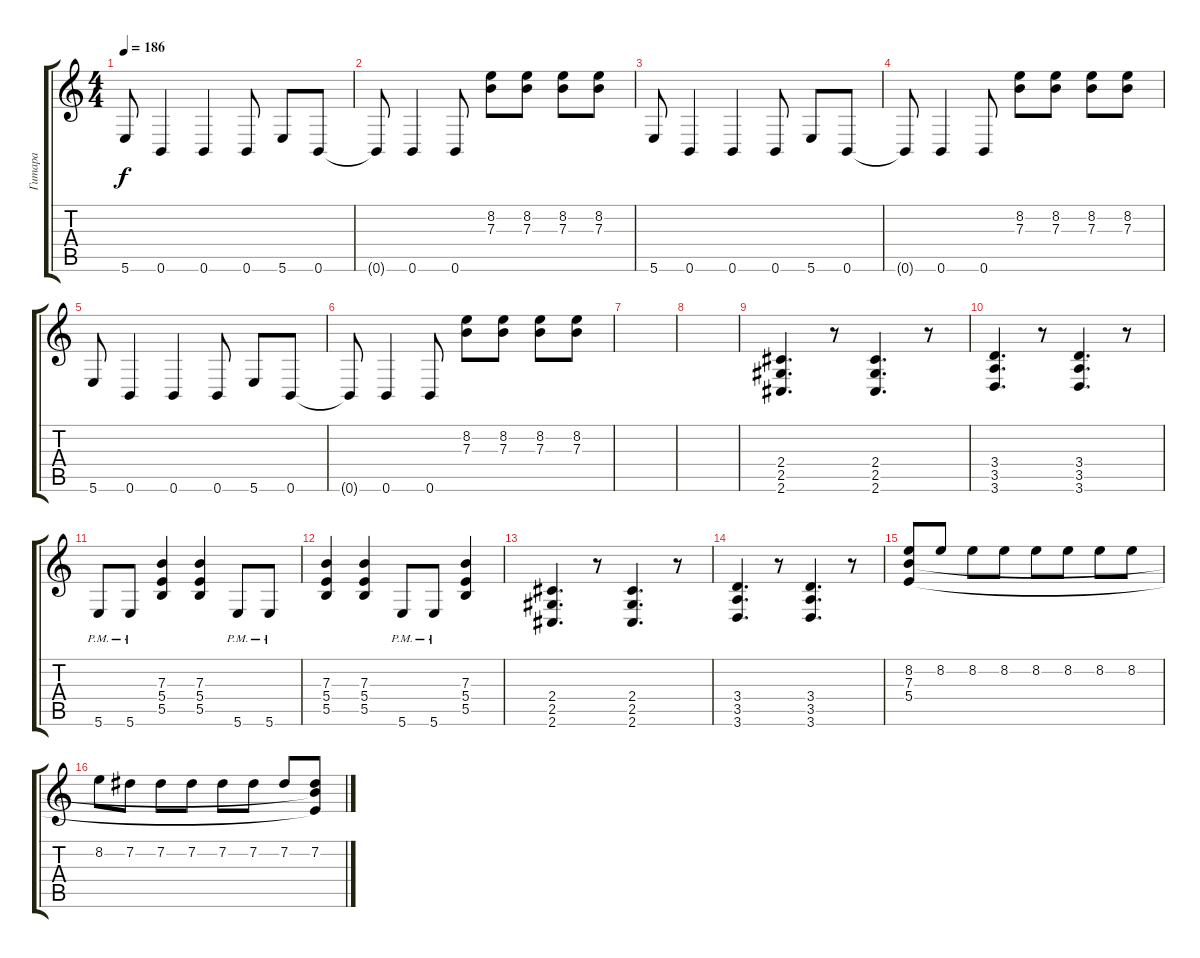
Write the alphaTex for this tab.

\track ("Гитара" "Гитара") {instrument distortionguitar}
\staff {score tabs}
\tuning (Db4 Ab3 E3 B2 Gb2 B1) {hide}
\ts (4 4)
\tempo 186
\clef g2
\ks c
5.6.8{dy f} 0.6.4 0.6.4 0.6.8 5.6.8 0.6.8 |
0.6{t}.8 0.6.4 0.6.8 (8.2 7.3).8 (8.2 7.3).8 (8.2 7.3).8 (8.2 7.3).8 |
5.6.8 0.6.4 0.6.4 0.6.8 5.6.8 0.6.8 |
0.6{t}.8 0.6.4 0.6.8 (8.2 7.3).8 (8.2 7.3).8 (8.2 7.3).8 (8.2 7.3).8 |
5.6.8 0.6.4 0.6.4 0.6.8 5.6.8 0.6.8 |
0.6{t}.8 0.6.4 0.6.8 (8.2 7.3).8 (8.2 7.3).8 (8.2 7.3).8 (8.2 7.3).8 |
|
|
(2.4 2.5 2.6).4{d} r.8 (2.4 2.5 2.6).4{d} r.8 |
(3.4 3.5 3.6).4{d} r.8 (3.4 3.5 3.6).4{d} r.8 |
5.6{pm}.8 5.6{pm}.8 (7.3 5.4 5.5).4 (7.3 5.4 5.5).4 5.6{pm}.8 5.6{pm}.8 |
(7.3 5.4 5.5).4 (7.3 5.4 5.5).4 5.6{pm}.8 5.6{pm}.8 (7.3 5.4 5.5).4 |
(2.4 2.5 2.6).4{d} r.8 (2.4 2.5 2.6).4{d} r.8 |
(3.4 3.5 3.6).4{d} r.8 (3.4 3.5 3.6).4{d} r.8 |
(8.2 7.3 5.4).8 8.2.8 8.2.8 8.2.8 8.2.8 8.2.8 8.2.8 8.2.8 |
8.2.8 7.2.8 7.2.8 7.2.8 7.2.8 7.2.8 7.2.8 (7.2 7.3{t} 5.4{t}).8
